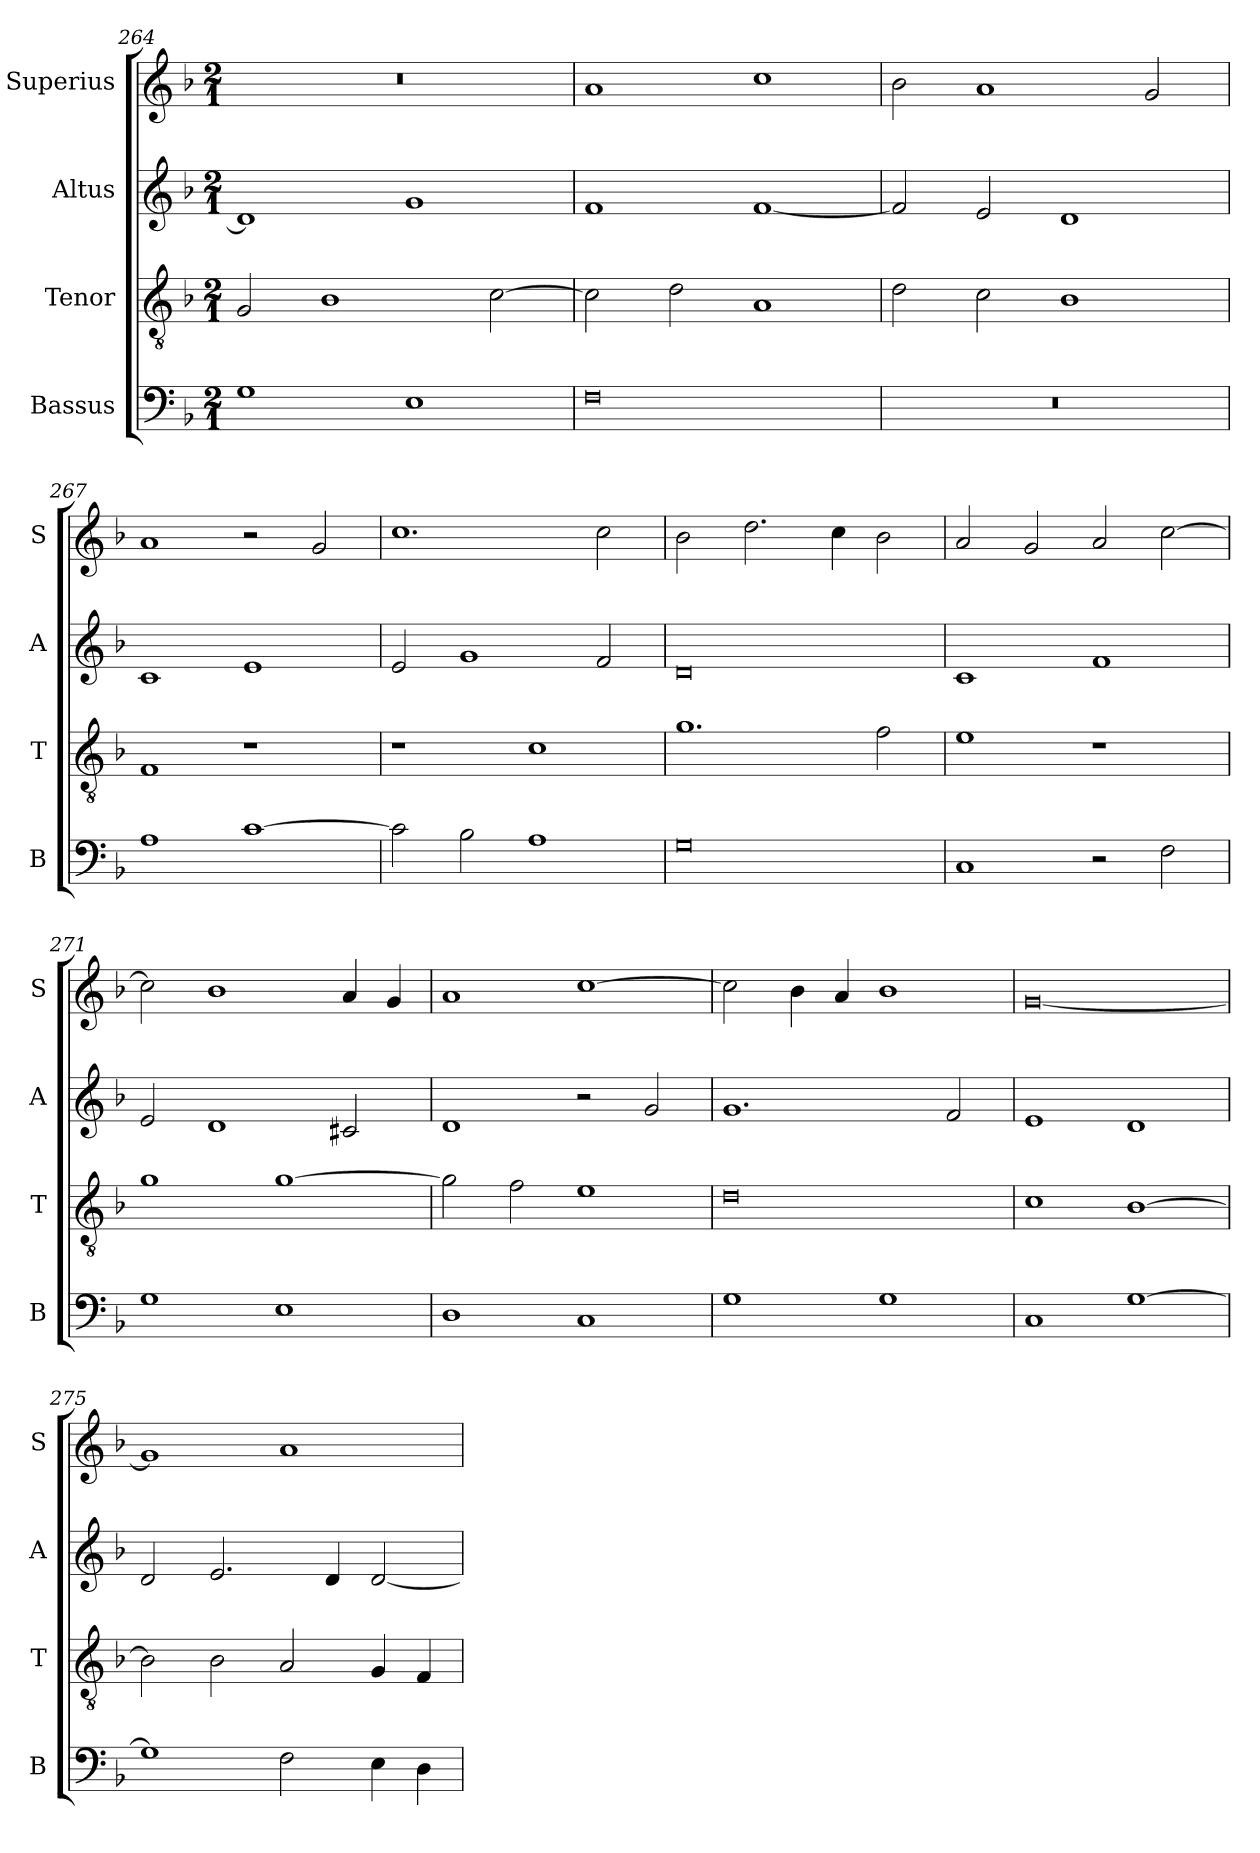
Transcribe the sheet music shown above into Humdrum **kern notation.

**kern	**kern	**kern	**kern
*part4	*part3	*part2	*part1
*staff4	*staff3	*staff2	*staff1
*I"Bassus	*I"Tenor	*I"Altus	*I"Superius
*I'B	*I'T	*I'A	*I'S
*clefF4	*clefGv2	*clefG2	*clefG2
*k[b-]	*k[b-]	*k[b-]	*k[b-]
*F:	*F:	*F:	*F:
*M2/1	*M2/1	*M2/1	*M2/1
=264	=264	=264	=264
1G	2G	1d]	0r
.	1B-	.	.
1E	.	1g	.
.	[2c	.	.
=265	=265	=265	=265
0F	2c]	1f	1a
.	2d	.	.
.	1A	[1f	1cc
=266	=266	=266	=266
0r	2d	2f]	2b-
.	2c	2e	1a
.	1B-	1d	.
.	.	.	2g
=267	=267	=267	=267
1A	1F	1c	1a
[1c	1r	1e	2r
.	.	.	2g
=268	=268	=268	=268
2c]	1r	2e	1.cc
2B-	.	1g	.
1A	1c	.	.
.	.	2f	2cc
=269	=269	=269	=269
0G	1.g	0d	2b-
.	.	.	2.dd
.	.	.	4cc
.	2f	.	2b-
=270	=270	=270	=270
1C	1e	1c	2a
.	.	.	2g
2r	1r	1f	2a
2F	.	.	[2cc
=271	=271	=271	=271
1G	1g	2e	2cc]
.	.	1d	1b-
1E	[1g	.	.
.	.	2c#X	4a
.	.	.	4g
=272	=272	=272	=272
1D	2g]	1d	1a
.	2f	.	.
1C	1e	2r	[1cc
.	.	2g	.
=273	=273	=273	=273
1G	0d	1.g	2cc]
.	.	.	4b-
.	.	.	4a
1G	.	.	1b-
.	.	2f	.
=274	=274	=274	=274
1C	1c	1e	[0g
[1G	[1B-	1d	.
=275	=275	=275	=275
1G]	2B-]	2d	1g]
.	2B-	2.e	.
2F	2A	.	1a
.	.	4d	.
4E	4G	[2d	.
4D	4F	.	.
=	=	=	=
*-	*-	*-	*-
